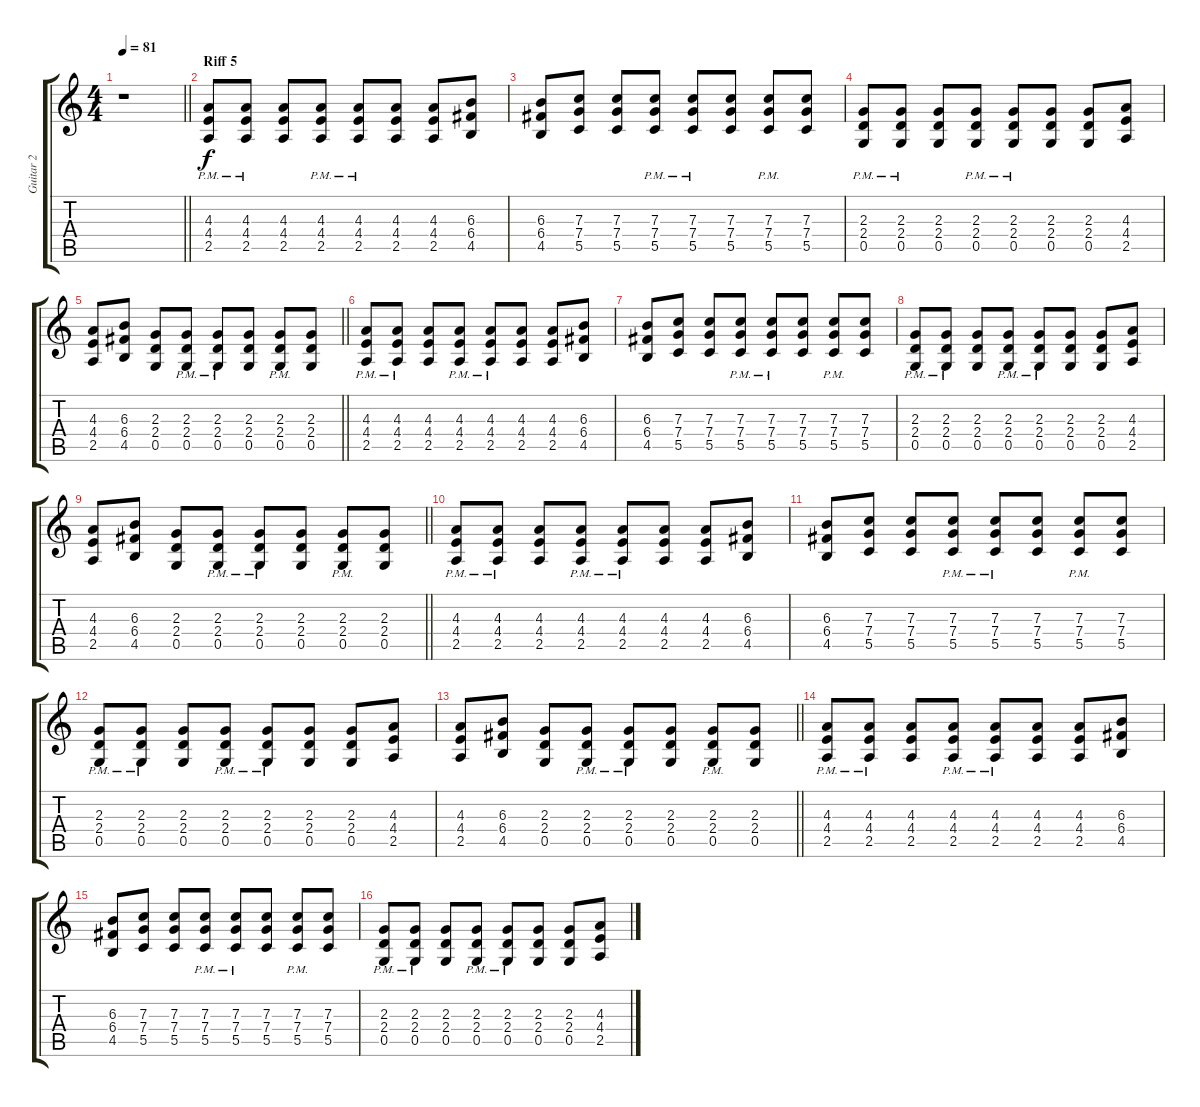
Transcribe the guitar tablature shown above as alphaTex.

\track ("Guitar 2" "Guitar 2") {instrument overdrivenguitar}
\staff {score tabs}
\tuning (D4 A3 F3 C3 G2 D2) {hide}
\ts (4 4)
\tempo 81
\clef g2
\barLineRight lightlight
\ks c
r.1{dy f} |
\section ("" "Riff 5")
(4.3{pm} 4.4{pm} 2.5{pm}).8 (4.3{pm} 4.4{pm} 2.5{pm}).8 (4.3 4.4 2.5).8 (4.3{pm} 4.4{pm} 2.5{pm}).8 (4.3{pm} 4.4{pm} 2.5{pm}).8 (4.3 4.4 2.5).8 (4.3 4.4 2.5).8 (6.3 6.4 4.5).8 |
(6.3 6.4 4.5).8 (7.3 7.4 5.5).8 (7.3 7.4 5.5).8 (7.3{pm} 7.4{pm} 5.5{pm}).8 (7.3{pm} 7.4{pm} 5.5{pm}).8 (7.3 7.4 5.5).8 (7.3{pm} 7.4{pm} 5.5{pm}).8 (7.3 7.4 5.5).8 |
(2.3{pm} 2.4{pm} 0.5{pm}).8 (2.3{pm} 2.4{pm} 0.5{pm}).8 (2.3 2.4 0.5).8 (2.3{pm} 2.4{pm} 0.5{pm}).8 (2.3{pm} 2.4{pm} 0.5{pm}).8 (2.3 2.4 0.5).8 (2.3 2.4 0.5).8 (4.3 4.4 2.5).8 |
\barLineRight lightlight
(4.3 4.4 2.5).8 (6.3 6.4 4.5).8 (2.3 2.4 0.5).8 (2.3{pm} 2.4{pm} 0.5{pm}).8 (2.3{pm} 2.4{pm} 0.5{pm}).8 (2.3 2.4 0.5).8 (2.3{pm} 2.4{pm} 0.5{pm}).8 (2.3 2.4 0.5).8 |
(4.3{pm} 4.4{pm} 2.5{pm}).8 (4.3{pm} 4.4{pm} 2.5{pm}).8 (4.3 4.4 2.5).8 (4.3{pm} 4.4{pm} 2.5{pm}).8 (4.3{pm} 4.4{pm} 2.5{pm}).8 (4.3 4.4 2.5).8 (4.3 4.4 2.5).8 (6.3 6.4 4.5).8 |
(6.3 6.4 4.5).8 (7.3 7.4 5.5).8 (7.3 7.4 5.5).8 (7.3{pm} 7.4{pm} 5.5{pm}).8 (7.3{pm} 7.4{pm} 5.5{pm}).8 (7.3 7.4 5.5).8 (7.3{pm} 7.4{pm} 5.5{pm}).8 (7.3 7.4 5.5).8 |
(2.3{pm} 2.4{pm} 0.5{pm}).8 (2.3{pm} 2.4{pm} 0.5{pm}).8 (2.3 2.4 0.5).8 (2.3{pm} 2.4{pm} 0.5{pm}).8 (2.3{pm} 2.4{pm} 0.5{pm}).8 (2.3 2.4 0.5).8 (2.3 2.4 0.5).8 (4.3 4.4 2.5).8 |
\barLineRight lightlight
(4.3 4.4 2.5).8 (6.3 6.4 4.5).8 (2.3 2.4 0.5).8 (2.3{pm} 2.4{pm} 0.5{pm}).8 (2.3{pm} 2.4{pm} 0.5{pm}).8 (2.3 2.4 0.5).8 (2.3{pm} 2.4{pm} 0.5{pm}).8 (2.3 2.4 0.5).8 |
(4.3{pm} 4.4{pm} 2.5{pm}).8 (4.3{pm} 4.4{pm} 2.5{pm}).8 (4.3 4.4 2.5).8 (4.3{pm} 4.4{pm} 2.5{pm}).8 (4.3{pm} 4.4{pm} 2.5{pm}).8 (4.3 4.4 2.5).8 (4.3 4.4 2.5).8 (6.3 6.4 4.5).8 |
(6.3 6.4 4.5).8 (7.3 7.4 5.5).8 (7.3 7.4 5.5).8 (7.3{pm} 7.4{pm} 5.5{pm}).8 (7.3{pm} 7.4{pm} 5.5{pm}).8 (7.3 7.4 5.5).8 (7.3{pm} 7.4{pm} 5.5{pm}).8 (7.3 7.4 5.5).8 |
(2.3{pm} 2.4{pm} 0.5{pm}).8 (2.3{pm} 2.4{pm} 0.5{pm}).8 (2.3 2.4 0.5).8 (2.3{pm} 2.4{pm} 0.5{pm}).8 (2.3{pm} 2.4{pm} 0.5{pm}).8 (2.3 2.4 0.5).8 (2.3 2.4 0.5).8 (4.3 4.4 2.5).8 |
\barLineRight lightlight
(4.3 4.4 2.5).8 (6.3 6.4 4.5).8 (2.3 2.4 0.5).8 (2.3{pm} 2.4{pm} 0.5{pm}).8 (2.3{pm} 2.4{pm} 0.5{pm}).8 (2.3 2.4 0.5).8 (2.3{pm} 2.4{pm} 0.5{pm}).8 (2.3 2.4 0.5).8 |
(4.3{pm} 4.4{pm} 2.5{pm}).8 (4.3{pm} 4.4{pm} 2.5{pm}).8 (4.3 4.4 2.5).8 (4.3{pm} 4.4{pm} 2.5{pm}).8 (4.3{pm} 4.4{pm} 2.5{pm}).8 (4.3 4.4 2.5).8 (4.3 4.4 2.5).8 (6.3 6.4 4.5).8 |
(6.3 6.4 4.5).8 (7.3 7.4 5.5).8 (7.3 7.4 5.5).8 (7.3{pm} 7.4{pm} 5.5{pm}).8 (7.3{pm} 7.4{pm} 5.5{pm}).8 (7.3 7.4 5.5).8 (7.3{pm} 7.4{pm} 5.5{pm}).8 (7.3 7.4 5.5).8 |
(2.3{pm} 2.4{pm} 0.5{pm}).8 (2.3{pm} 2.4{pm} 0.5{pm}).8 (2.3 2.4 0.5).8 (2.3{pm} 2.4{pm} 0.5{pm}).8 (2.3{pm} 2.4{pm} 0.5{pm}).8 (2.3 2.4 0.5).8 (2.3 2.4 0.5).8 (4.3 4.4 2.5).8
